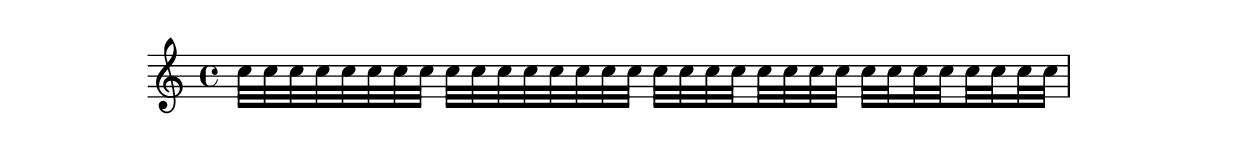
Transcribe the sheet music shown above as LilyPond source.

%% http://lsr.di.unimi.it/LSR/Item?id=520
%% see also http://www.lilypond.org/doc/v2.18/Documentation/notation/beams

\relative c'' {
  c32[ c c c c c c c]
  \set subdivideBeams = ##t
  c32[ c c c c c c c]

  % Set beam sub-group length to an eighth note
  \set baseMoment = #(ly:make-moment 1/8)
  \set beatStructure = #'(2 2 2 2)
  c32[ c c c c c c c]

  % Set beam sub-group length to a sixteenth note
  \set baseMoment = #(ly:make-moment 1/16)
  \set beatStructure = #'(4 4 4 4)
  c32[ c c c c c c c]
}
